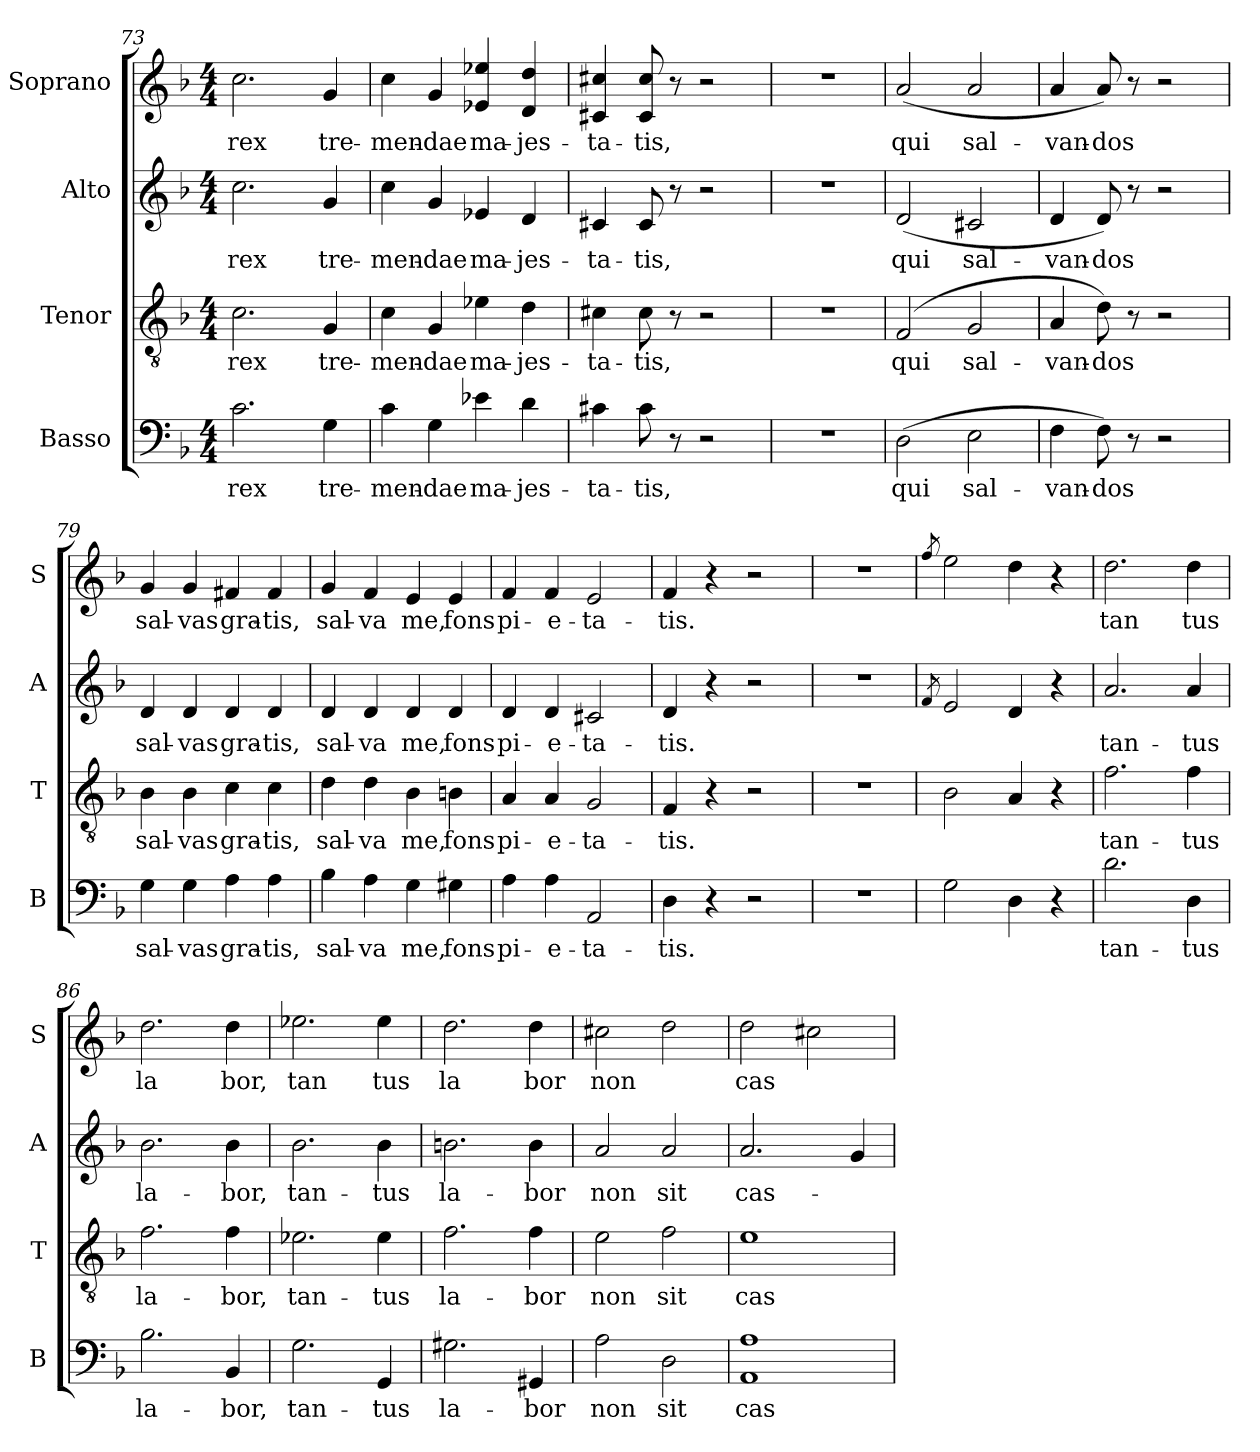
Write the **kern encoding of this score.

**kern	**text	**kern	**text	**kern	**text	**kern	**text
*part4	*part4	*part3	*part3	*part2	*part2	*part1	*part1
*staff4	*staff4	*staff3	*staff3	*staff2	*staff2	*staff1	*staff1
*I"Basso	*	*I"Tenor	*	*I"Alto	*	*I"Soprano	*
*I'B	*	*I'T	*	*I'A	*	*I'S	*
*clefF4	*	*clefGv2	*	*clefG2	*	*clefG2	*
*k[b-]	*	*k[b-]	*	*k[b-]	*	*k[b-]	*
*F:	*	*F:	*	*F:	*	*F:	*
*M4/4	*	*M4/4	*	*M4/4	*	*M4/4	*
=73	=73	=73	=73	=73	=73	=73	=73
!	!LO:LY:b	!	!LO:LY:b	!	!LO:LY:b	!	!LO:LY:b
2.c\	rex	2.c\	rex	2.cc\	rex	2.cc\	rex
!	!LO:LY:b	!	!LO:LY:b	!	!LO:LY:b	!	!LO:LY:b
4G\	tre-	4G/	tre-	4g/	tre-	4g/	tre-
=74	=74	=74	=74	=74	=74	=74	=74
!	!LO:LY:b	!	!LO:LY:b	!	!LO:LY:b	!	!LO:LY:b
4c\	-men-	4c\	-men-	4cc\	-men-	4cc\	-men-
!	!LO:LY:b	!	!LO:LY:b	!	!LO:LY:b	!	!LO:LY:b
4G\	-dae	4G/	-dae	4g/	-dae	4g/	-dae
!	!LO:LY:b	!	!LO:LY:b	!	!LO:LY:b	!	!LO:LY:b
4e-X\	ma-	4e-X\	ma-	4e-X/	ma-	4e-X/ 4ee-X/	ma-
!	!LO:LY:b	!	!LO:LY:b	!	!LO:LY:b	!	!LO:LY:b
4d\	-jes-	4d\	-jes-	4d/	-jes-	4d/ 4dd/	-jes-
=75	=75	=75	=75	=75	=75	=75	=75
!	!LO:LY:b	!	!LO:LY:b	!	!LO:LY:b	!	!LO:LY:b
4c#X\	-ta-	4c#X\	-ta-	4c#X/	-ta-	4c#X/ 4cc#X/	-ta-
!	!LO:LY:b	!	!LO:LY:b	!	!LO:LY:b	!	!LO:LY:b
8c#\	-tis,	8c#\	-tis,	8c#/	-tis,	8c#/ 8cc#/	-tis,
8r	.	8r	.	8r	.	8r	.
2r	.	2r	.	2r	.	2r	.
!!LO:PB:g=z
=76	=76	=76	=76	=76	=76	=76	=76
1r	.	1r	.	1r	.	1r	.
=77	=77	=77	=77	=77	=77	=77	=77
!	!LO:LY:b	!	!LO:LY:b	!	!LO:LY:b	!	!LO:LY:b
(>2D\	qui	(>2F/	qui	(>2d/	qui	(>2a/	qui
!	!LO:LY:b	!	!LO:LY:b	!	!LO:LY:b	!	!LO:LY:b
2E\	sal-	2G/	sal-	2c#X/	sal-	2a/	sal-
=78	=78	=78	=78	=78	=78	=78	=78
!	!LO:LY:b	!	!LO:LY:b	!	!LO:LY:b	!	!LO:LY:b
4F\	-van-	4A/	-van-	4d/	-van-	4a/	-van-
!	!LO:LY:b	!	!LO:LY:b	!	!LO:LY:b	!	!LO:LY:b
8F\)	-dos	8d\)	-dos	8d/)	-dos	8a/)	-dos
8r	.	8r	.	8r	.	8r	.
2r	.	2r	.	2r	.	2r	.
=79	=79	=79	=79	=79	=79	=79	=79
!	!LO:LY:b	!	!LO:LY:b	!	!LO:LY:b	!	!LO:LY:b
4G\	sal-	4B-\	sal-	4d/	sal-	4g/	sal-
!	!LO:LY:b	!	!LO:LY:b	!	!LO:LY:b	!	!LO:LY:b
4G\	-vas	4B-\	-vas	4d/	-vas	4g/	-vas
!	!LO:LY:b	!	!LO:LY:b	!	!LO:LY:b	!	!LO:LY:b
4A\	gra-	4c\	gra-	4d/	gra-	4f#X/	gra-
!	!LO:LY:b	!	!LO:LY:b	!	!LO:LY:b	!	!LO:LY:b
4A\	-tis,	4c\	-tis,	4d/	-tis,	4f#/	-tis,
=80	=80	=80	=80	=80	=80	=80	=80
!	!LO:LY:b	!	!LO:LY:b	!	!LO:LY:b	!	!LO:LY:b
4B-\	sal-	4d\	sal-	4d/	sal-	4g/	sal-
!	!LO:LY:b	!	!LO:LY:b	!	!LO:LY:b	!	!LO:LY:b
4A\	-va	4d\	-va	4d/	-va	4f/	-va
!	!LO:LY:b	!	!LO:LY:b	!	!LO:LY:b	!	!LO:LY:b
4G\	me,	4B-\	me,	4d/	me,	4e/	me,
!	!LO:LY:b	!	!LO:LY:b	!	!LO:LY:b	!	!LO:LY:b
4G#X\	fons	4Bn\	fons	4d/	fons	4e/	fons
=81	=81	=81	=81	=81	=81	=81	=81
!	!LO:LY:b	!	!LO:LY:b	!	!LO:LY:b	!	!LO:LY:b
4A\	pi-	4A/	pi-	4d/	pi-	4f/	pi-
!	!LO:LY:b	!	!LO:LY:b	!	!LO:LY:b	!	!LO:LY:b
4A\	-e-	4A/	-e-	4d/	-e-	4f/	-e-
!	!LO:LY:b	!	!LO:LY:b	!	!LO:LY:b	!	!LO:LY:b
2AA/	-ta-	2G/	-ta-	2c#X/	-ta-	2e/	-ta-
=82	=82	=82	=82	=82	=82	=82	=82
!	!LO:LY:b	!	!LO:LY:b	!	!LO:LY:b	!	!LO:LY:b
4D\	-tis.	4F/	-tis.	4d/	-tis.	4f/	-tis.
4r	.	4r	.	4r	.	4r	.
2r	.	2r	.	2r	.	2r	.
=83	=83	=83	=83	=83	=83	=83	=83
1r	.	1r	.	1r	.	1r	.
=84	=84	=84	=84	=84	=84	=84	=84
.	.	.	.	8qf/	.	8qff/	.
2G\	.	2B-\	.	2e/	.	2ee\	.
4D\	.	4A/	.	4d/	.	4dd\	.
4r	.	4r	.	4r	.	4r	.
!!LO:LB:g=z
=85	=85	=85	=85	=85	=85	=85	=85
!	!LO:LY:b	!	!LO:LY:b	!	!LO:LY:b	!	!LO:LY:b
2.d\	tan-	2.f\	tan-	2.a/	tan-	2.dd\	tan
!	!LO:LY:b	!	!LO:LY:b	!	!LO:LY:b	!	!LO:LY:b
4D\	-tus	4f\	-tus	4a/	-tus	4dd\	tus
=86	=86	=86	=86	=86	=86	=86	=86
!	!LO:LY:b	!	!LO:LY:b	!	!LO:LY:b	!	!LO:LY:b
2.B-\	la-	2.f\	la-	2.b-\	la-	2.dd\	la
!	!LO:LY:b	!	!LO:LY:b	!	!LO:LY:b	!	!LO:LY:b
4BB-/	-bor,	4f\	-bor,	4b-\	-bor,	4dd\	bor,
=87	=87	=87	=87	=87	=87	=87	=87
!	!LO:LY:b	!	!LO:LY:b	!	!LO:LY:b	!	!LO:LY:b
2.G\	tan-	2.e-X\	tan-	2.b-\	tan-	2.ee-X\	tan
!	!LO:LY:b	!	!LO:LY:b	!	!LO:LY:b	!	!LO:LY:b
4GG/	-tus	4e-\	-tus	4b-\	-tus	4ee-\	tus
=88	=88	=88	=88	=88	=88	=88	=88
!	!LO:LY:b	!	!LO:LY:b	!	!LO:LY:b	!	!LO:LY:b
2.G#X\	la-	2.f\	la-	2.bn\	la-	2.dd\	la
!	!LO:LY:b	!	!LO:LY:b	!	!LO:LY:b	!	!LO:LY:b
4GG#X/	-bor	4f\	-bor	4b\	-bor	4dd\	bor
=89	=89	=89	=89	=89	=89	=89	=89
!	!LO:LY:b	!	!LO:LY:b	!	!LO:LY:b	!	!LO:LY:b
2A\	non	2e\	non	2a/	non	2cc#X\	non
!	!LO:LY:b	!	!LO:LY:b	!	!LO:LY:b	!	!
2D\	sit	2f\	sit	2a/	sit	2dd\	.
=90	=90	=90	=90	=90	=90	=90	=90
!	!LO:LY:b	!	!LO:LY:b	!	!LO:LY:b	!	!LO:LY:b
1AA 1A	cas-	1e	cas-	2.a/	cas-	2dd\	cas
.	.	.	.	.	.	2cc#X\	.
.	.	.	.	4g/	.	.	.
=	=	=	=	=	=	=	=
*-	*-	*-	*-	*-	*-	*-	*-
